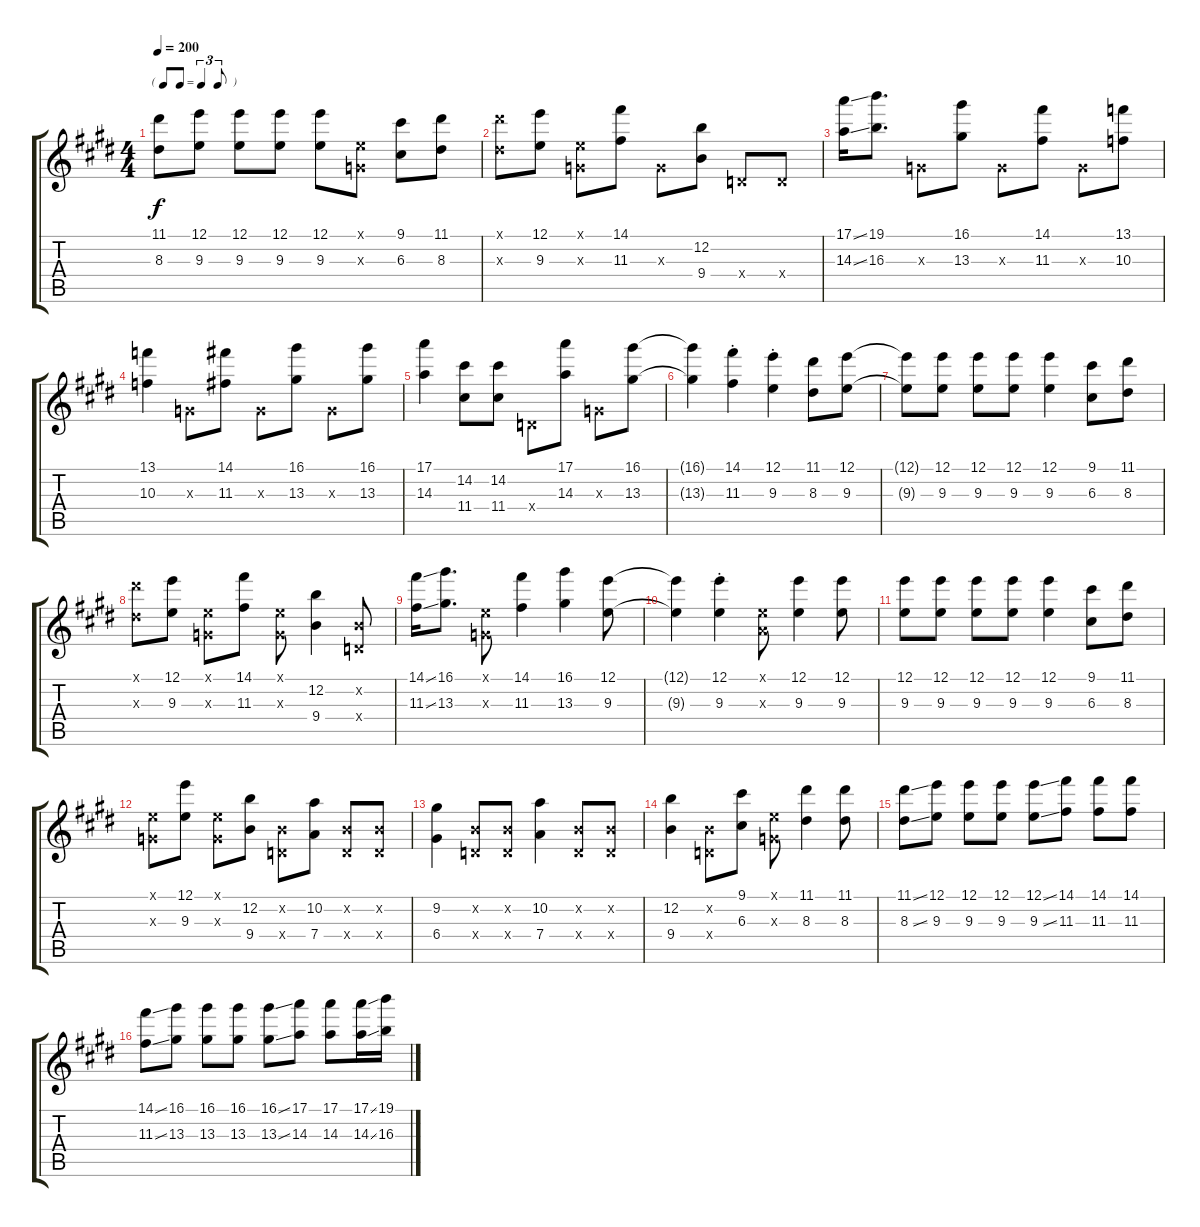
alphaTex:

\track "" {instrument acousticguitarsteel}
\staff {score tabs}
\tuning (E4 B3 G3 D3 A2 E2) {hide}
\ts (4 4)
\tf triplet8th
\tempo 200
\clef g2
\ks e
(11.1 8.3).8{dy f} (12.1 9.3).8 (12.1 9.3).8 (12.1 9.3).8 (12.1 9.3).8 (0.1{x} 0.3{x}).8 (9.1 6.3).8 (11.1 8.3).8 |
(11.1{x} 8.3{x}).8 (12.1 9.3).8 (0.1{x} 0.3{x}).8 (14.1 11.3).8 0.3{x}.8 (12.2 9.4).8 0.4{x}.8 0.4{x}.8 |
(17.1{ss} 14.3{ss}).16 (19.1 16.3).8{d} 0.3{x}.8 (16.1 13.3).8 0.3{x}.8 (14.1 11.3).8 0.3{x}.8 (13.1 10.3).8 |
(13.1 10.3).4 0.3{x}.8 (14.1 11.3).8 0.3{x}.8 (16.1 13.3).8 0.3{x}.8 (16.1 13.3).8 |
(17.1 14.3).4 (14.2 11.4).8 (14.2 11.4).8 0.4{x}.8 (17.1 14.3).8 0.3{x}.8 (16.1 13.3).8 |
(16.1{t} 13.3{t}).4 (14.1{st} 11.3).4 (12.1{st} 9.3).4 (11.1 8.3).8 (12.1 9.3).8 |
(12.1{t} 9.3{t}).8 (12.1 9.3).8 (12.1 9.3).8 (12.1 9.3).8 (12.1 9.3).4 (9.1 6.3).8 (11.1 8.3).8 |
(11.1{x} 8.3{x}).8 (12.1 9.3).8 (0.1{x} 0.3{x}).8 (14.1 11.3).8 (0.1{x} 0.3{x}).8 (12.2 9.4).4 (0.2{x} 0.4{x}).8 |
(14.1{ss} 11.3{ss}).16 (16.1 13.3).8{d} (0.1{x} 0.3{x}).8 (14.1 11.3).4 (16.1 13.3).4 (12.1 9.3).8 |
(12.1{t} 9.3{t}).4 (12.1{st} 9.3).4 (0.1{x} 2.3{x}).8 (12.1 9.3).4 (12.1 9.3).8 |
(12.1 9.3).8 (12.1 9.3).8 (12.1 9.3).8 (12.1 9.3).8 (12.1 9.3).4 (9.1 6.3).8 (11.1 8.3).8 |
(0.1{x} 0.3{x}).8 (12.1 9.3).8 (0.1{x} 0.3{x}).8 (12.2 9.4).8 (0.2{x} 0.4{x}).8 (10.2 7.4).8 (0.2{x} 0.4{x}).8 (0.2{x} 0.4{x}).8 |
(9.2 6.4).4 (0.2{x} 0.4{x}).8 (0.2{x} 0.4{x}).8 (10.2 7.4).4 (0.2{x} 0.4{x}).8 (0.2{x} 0.4{x}).8 |
(12.2 9.4).4 (0.2{x} 0.4{x}).8 (9.1 6.3).8 (0.1{x} 0.3{x}).8 (11.1 8.3).4 (11.1 8.3).8 |
(11.1{ss} 8.3{ss}).8 (12.1 9.3).8 (12.1 9.3).8 (12.1 9.3).8 (12.1{ss} 9.3{ss}).8 (14.1 11.3).8 (14.1 11.3).8 (14.1 11.3).8 |
(14.1{ss} 11.3{ss}).8 (16.1 13.3).8 (16.1 13.3).8 (16.1 13.3).8 (16.1{ss} 13.3{ss}).8 (17.1 14.3).8 (17.1 14.3).8 (17.1{ss} 14.3{ss}).16 (19.1 16.3).16
